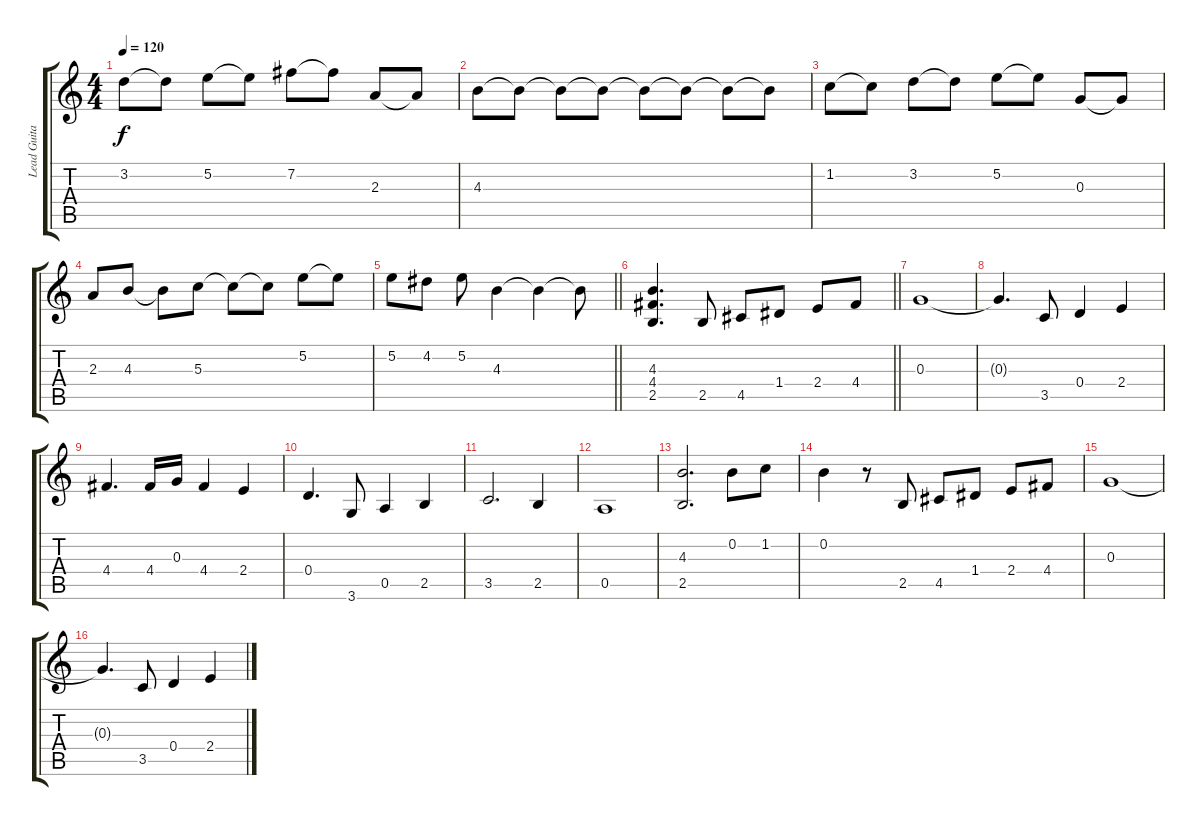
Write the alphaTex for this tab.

\track ("Lead Guitar" "Lead Guita") {instrument distortionguitar}
\staff {score tabs}
\tuning (E4 B3 G3 D3 A2 E2) {hide}
\ts (4 4)
\tempo 120
\clef g2
\ks c
3.2.8{dy f} 3.2{t}.8 5.2.8 5.2{t}.8 7.2.8 7.2{t}.8 2.3.8 2.3{t}.8 |
4.3.8 4.3{t}.8 4.3{t}.8 4.3{t}.8 4.3{t}.8 4.3{t}.8 4.3{t}.8 4.3{t}.8 |
1.2.8 1.2{t}.8 3.2.8 3.2{t}.8 5.2.8 5.2{t}.8 0.3.8 0.3{t}.8 |
2.3.8 4.3.8 4.3{t}.8 5.3.8 5.3{t}.8 5.3{t}.8 5.2.8 5.2{t}.8 |
\barLineRight lightlight
5.2.8 4.2.8 5.2.8 4.3.4 4.3{t}.4 4.3{t}.8 |
\barLineRight lightlight
(4.3 4.4 2.5).4{d} 2.5.8 4.5.8 1.4.8 2.4.8 4.4.8 |
0.3.1 |
0.3{t}.4{d} 3.5.8 0.4.4 2.4.4 |
4.4.4{d} 4.4.16 0.3.16 4.4.4 2.4.4 |
0.4.4{d} 3.6.8 0.5.4 2.5.4 |
3.5.2{d} 2.5.4 |
0.5.1 |
(4.3 2.5).2{d} 0.2.8 1.2.8 |
0.2.4 r.8 2.5.8 4.5.8 1.4.8 2.4.8 4.4.8 |
0.3.1 |
0.3{t}.4{d} 3.5.8 0.4.4 2.4.4
